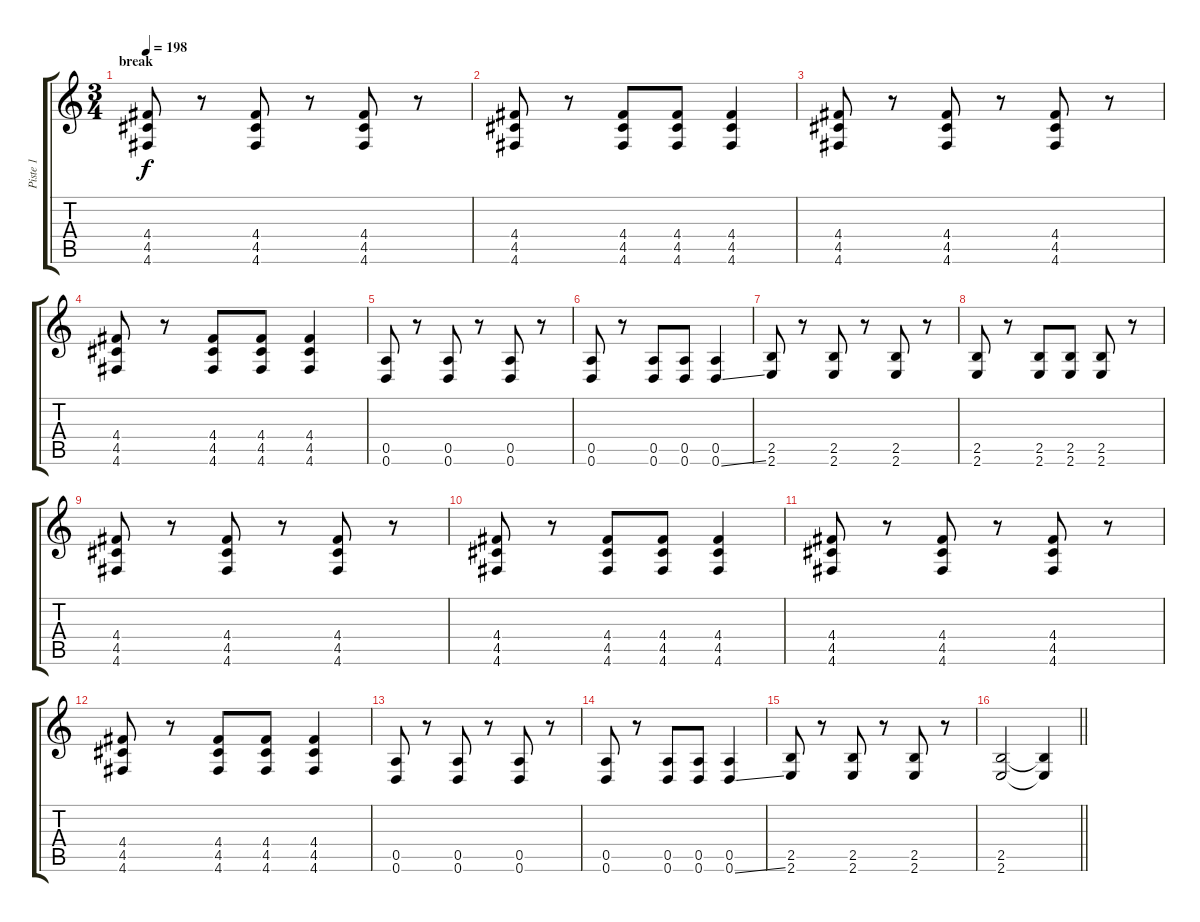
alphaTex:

\track ("Piste 1" "Piste 1") {instrument distortionguitar}
\staff {score tabs}
\tuning (E4 B3 G3 D3 A2 D2) {hide}
\ts (3 4)
\section ("" "break")
\tempo 198
\clef g2
\ks c
(4.4 4.5 4.6).8{dy f instrument distortionguitar} r.8{instrument distortionguitar} (4.4 4.5 4.6).8{instrument distortionguitar} r.8{instrument distortionguitar} (4.4 4.5 4.6).8{instrument distortionguitar} r.8{instrument distortionguitar} |
(4.4 4.5 4.6).8{instrument distortionguitar} r.8{instrument distortionguitar} (4.4 4.5 4.6).8{instrument distortionguitar} (4.4 4.5 4.6).8{instrument distortionguitar} (4.4 4.5 4.6).4{instrument distortionguitar} |
(4.4 4.5 4.6).8{instrument distortionguitar} r.8{instrument distortionguitar} (4.4 4.5 4.6).8{instrument distortionguitar} r.8{instrument distortionguitar} (4.4 4.5 4.6).8{instrument distortionguitar} r.8{instrument distortionguitar} |
(4.4 4.5 4.6).8{instrument distortionguitar} r.8{instrument distortionguitar} (4.4 4.5 4.6).8{instrument distortionguitar} (4.4 4.5 4.6).8{instrument distortionguitar} (4.4 4.5 4.6).4{instrument distortionguitar} |
(0.5 0.6).8 r.8 (0.5 0.6).8 r.8 (0.5 0.6).8 r.8 |
(0.5 0.6).8{instrument distortionguitar} r.8{instrument distortionguitar} (0.5 0.6).8{instrument distortionguitar} (0.5 0.6).8{instrument distortionguitar} (0.5 0.6{ss}).4{instrument distortionguitar} |
(2.5 2.6).8 r.8 (2.5 2.6).8 r.8 (2.5 2.6).8 r.8 |
(2.5 2.6).8{instrument distortionguitar} r.8{instrument distortionguitar} (2.5 2.6).8{instrument distortionguitar} (2.5 2.6).8{instrument distortionguitar} (2.5 2.6).8{instrument distortionguitar} r.8{instrument distortionguitar} |
(4.4 4.5 4.6).8{instrument distortionguitar} r.8{instrument distortionguitar} (4.4 4.5 4.6).8{instrument distortionguitar} r.8{instrument distortionguitar} (4.4 4.5 4.6).8{instrument distortionguitar} r.8{instrument distortionguitar} |
(4.4 4.5 4.6).8{instrument distortionguitar} r.8{instrument distortionguitar} (4.4 4.5 4.6).8{instrument distortionguitar} (4.4 4.5 4.6).8{instrument distortionguitar} (4.4 4.5 4.6).4{instrument distortionguitar} |
(4.4 4.5 4.6).8{instrument distortionguitar} r.8{instrument distortionguitar} (4.4 4.5 4.6).8{instrument distortionguitar} r.8{instrument distortionguitar} (4.4 4.5 4.6).8{instrument distortionguitar} r.8{instrument distortionguitar} |
(4.4 4.5 4.6).8{instrument distortionguitar} r.8{instrument distortionguitar} (4.4 4.5 4.6).8{instrument distortionguitar} (4.4 4.5 4.6).8{instrument distortionguitar} (4.4 4.5 4.6).4{instrument distortionguitar} |
(0.5 0.6).8 r.8 (0.5 0.6).8 r.8 (0.5 0.6).8 r.8 |
(0.5 0.6).8{instrument distortionguitar} r.8{instrument distortionguitar} (0.5 0.6).8{instrument distortionguitar} (0.5 0.6).8{instrument distortionguitar} (0.5 0.6{ss}).4{instrument distortionguitar} |
(2.5 2.6).8 r.8 (2.5 2.6).8 r.8 (2.5 2.6).8 r.8 |
\barLineRight lightlight
(2.5 2.6).2{instrument distortionguitar} (2.5{t} 2.6{t}).4
